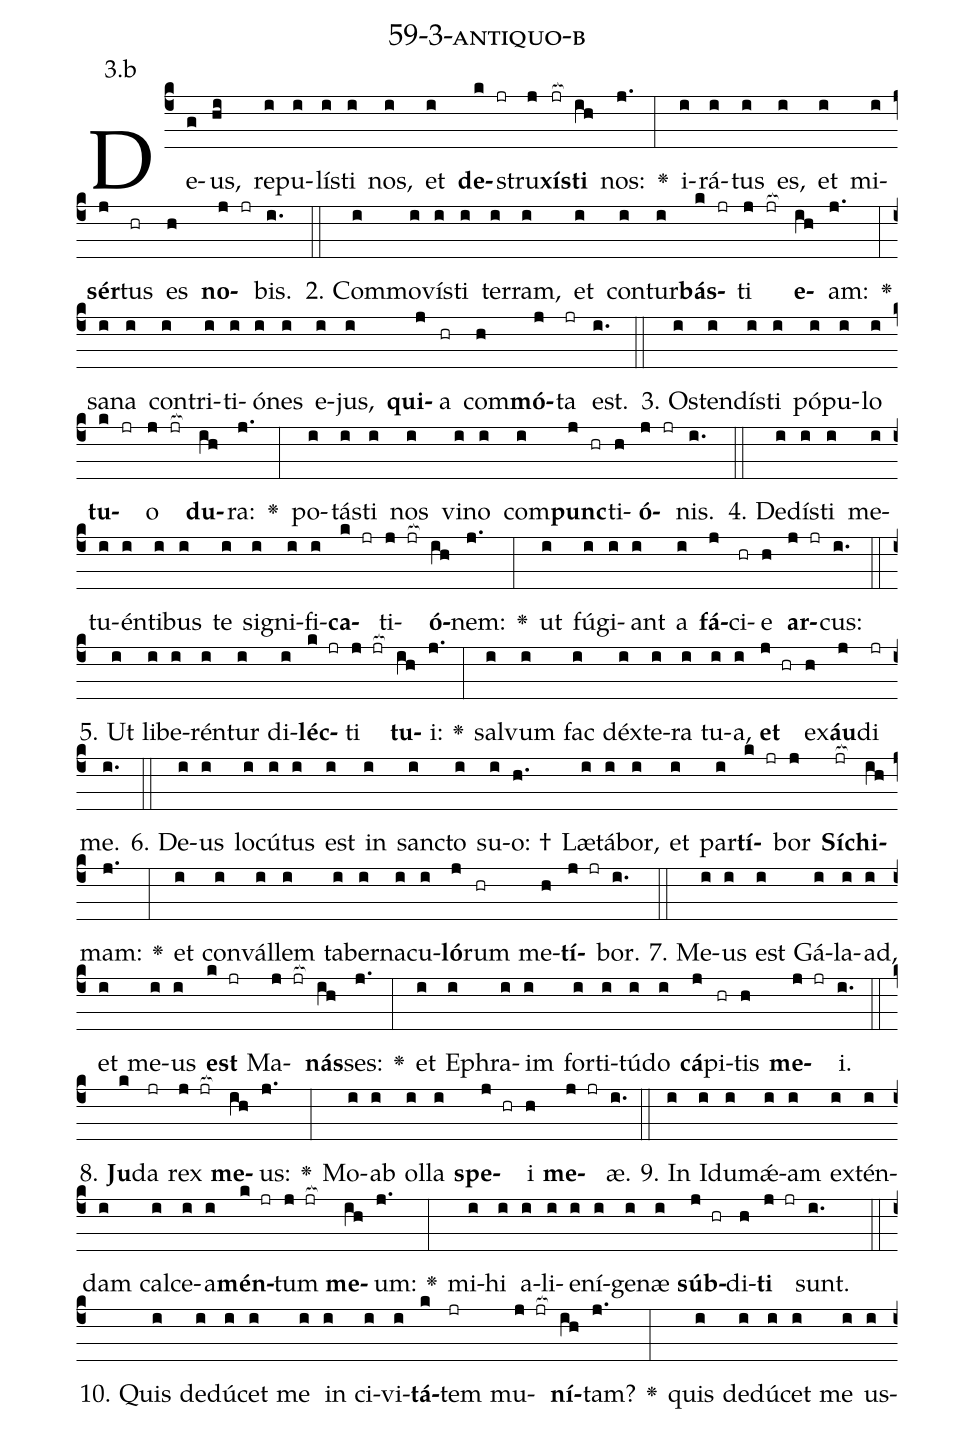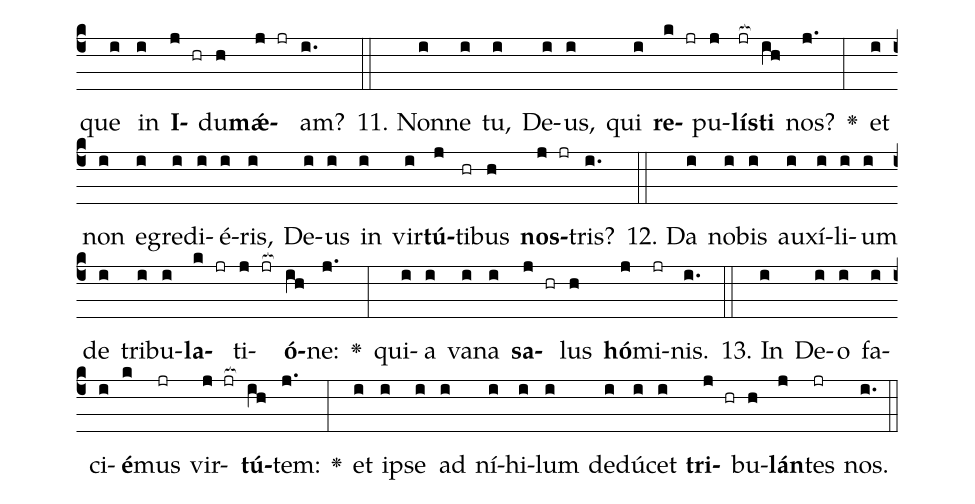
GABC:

name: 59-3-antiquo-b;
annotation: 3.b;
%%
(c4)De(g)us,(hi) re(i)pu(i)lís(i)ti(i) nos,(i) et(i) <b>de</b>(k jr)stru(j)<b>xís</b>(jr[ocb:1{])<b>ti</b>(ih[ocb:0}]) nos:(j.) <v>\greheightstar</v>(:) i(i)rá(i)tus(i) es,(i) et(i) mi(i)<b>sér</b>(j)tus(hr) es(h) <b>no</b>(j jr)bis.(i.) (::)
2. Com(i)mo(i)vís(i)ti(i) ter(i)ram,(i) et(i) con(i)tur(i)<b>bás</b>(k jr)ti(j jr[ocb:1{]) <b>e</b>(ih[ocb:0}])am:(j.) <v>\greheightstar</v>(:) sa(i)na(i) con(i)tri(i)ti(i)ó(i)nes(i) e(i)jus,(i) <b>qui</b>(j)a(hr) com(h)<b>mó</b>(j)ta(jr) est.(i.) (::)
3. Os(i)ten(i)dís(i)ti(i) pó(i)pu(i)lo(i) <b>tu</b>(k jr)o(j jr[ocb:1{]) <b>du</b>(ih[ocb:0}])ra:(j.) <v>\greheightstar</v>(:) po(i)tás(i)ti(i) nos(i) vi(i)no(i) com(i)<b>punc</b>(j hr)ti(h)<b>ó</b>(j jr)nis.(i.) (::)
4. De(i)dís(i)ti(i) me(i)tu(i)én(i)ti(i)bus(i) te(i) si(i)gni(i)fi(i)<b>ca</b>(k jr)ti(j jr[ocb:1{])<b>ó</b>(ih[ocb:0}])nem:(j.) <v>\greheightstar</v>(:) ut(i) fú(i)gi(i)ant(i) a(i) <b>fá</b>(j)ci(hr)e(h) <b>ar</b>(j jr)cus:(i.) (::)
5. Ut(i) li(i)be(i)rén(i)tur(i) di(i)<b>léc</b>(k jr)ti(j jr[ocb:1{]) <b>tu</b>(ih[ocb:0}])i:(j.) <v>\greheightstar</v>(:) sal(i)vum(i) fac(i) déx(i)te(i)ra(i) tu(i)a,(i) <b>et</b>(j hr) ex(h)<b>áu</b>(j)di(jr) me.(i.) (::)
6. De(i)us(i) lo(i)cú(i)tus(i) est(i) in(i) sanc(i)to(i) su(i)o: †(h.) Læ(i)tá(i)bor,(i) et(i) par(i)<b>tí</b>(k jr)bor(j) <b>Sí</b>(jr[ocb:1{])<b>chi</b>(ih[ocb:0}])mam:(j.) <v>\greheightstar</v>(:) et(i) con(i)vál(i)lem(i) ta(i)ber(i)na(i)cu(i)<b>ló</b>(j)rum(hr) me(h)<b>tí</b>(j jr)bor.(i.) (::)
7. Me(i)us(i) est(i) Gá(i)la(i)ad,(i) et(i) me(i)us(i) <b>est</b>(k jr) Ma(j jr[ocb:1{])<b>nás</b>(ih[ocb:0}])ses:(j.) <v>\greheightstar</v>(:) et(i) E(i)phra(i)im(i) for(i)ti(i)tú(i)do(i) <b>cá</b>(j)pi(hr)tis(h) <b>me</b>(j jr)i.(i.) (::)
8. <b>Ju</b>(k)da(jr) rex(j jr[ocb:1{]) <b>me</b>(ih[ocb:0}])us:(j.) <v>\greheightstar</v>(:) Mo(i)ab(i) ol(i)la(i) <b>spe</b>(j hr)i(h) <b>me</b>(j jr)æ.(i.) (::)
9. In(i) I(i)du(i)mǽ(i)am(i) ex(i)tén(i)dam(i) cal(i)ce(i)a(i)<b>mén</b>(k jr)tum(j jr[ocb:1{]) <b>me</b>(ih[ocb:0}])um:(j.) <v>\greheightstar</v>(:) mi(i)hi(i) a(i)li(i)e(i)ní(i)ge(i)næ(i) <b>súb</b>(j hr)di(h)<b>ti</b>(j jr) sunt.(i.) (::)
10. Quis(i) de(i)dú(i)cet(i) me(i) in(i) ci(i)vi(i)<b>tá</b>(k)tem(jr) mu(j jr[ocb:1{])<b>ní</b>(ih[ocb:0}])tam?(j.) <v>\greheightstar</v>(:) quis(i) de(i)dú(i)cet(i) me(i) us(i)que(i) in(i) <b>I</b>(j hr)du(h)<b>mǽ</b>(j jr)am?(i.) (::)
11. Non(i)ne(i) tu,(i) De(i)us,(i) qui(i) <b>re</b>(k jr)pu(j)<b>lís</b>(jr[ocb:1{])<b>ti</b>(ih[ocb:0}]) nos?(j.) <v>\greheightstar</v>(:) et(i) non(i) e(i)gre(i)di(i)é(i)ris,(i) De(i)us(i) in(i) vir(i)<b>tú</b>(j)ti(hr)bus(h) <b>nos</b>(j jr)tris?(i.) (::)
12. Da(i) no(i)bis(i) au(i)xí(i)li(i)um(i) de(i) tri(i)bu(i)<b>la</b>(k jr)ti(j jr[ocb:1{])<b>ó</b>(ih[ocb:0}])ne:(j.) <v>\greheightstar</v>(:) qui(i)a(i) va(i)na(i) <b>sa</b>(j hr)lus(h) <b>hó</b>(j)mi(jr)nis.(i.) (::)
13. In(i) De(i)o(i) fa(i)ci(i)<b>é</b>(k)mus(jr) vir(j jr[ocb:1{])<b>tú</b>(ih[ocb:0}])tem:(j.) <v>\greheightstar</v>(:) et(i) ip(i)se(i) ad(i) ní(i)hi(i)lum(i) de(i)dú(i)cet(i) <b>tri</b>(j hr)bu(h)<b>lán</b>(j)tes(jr) nos.(i.) (::)
